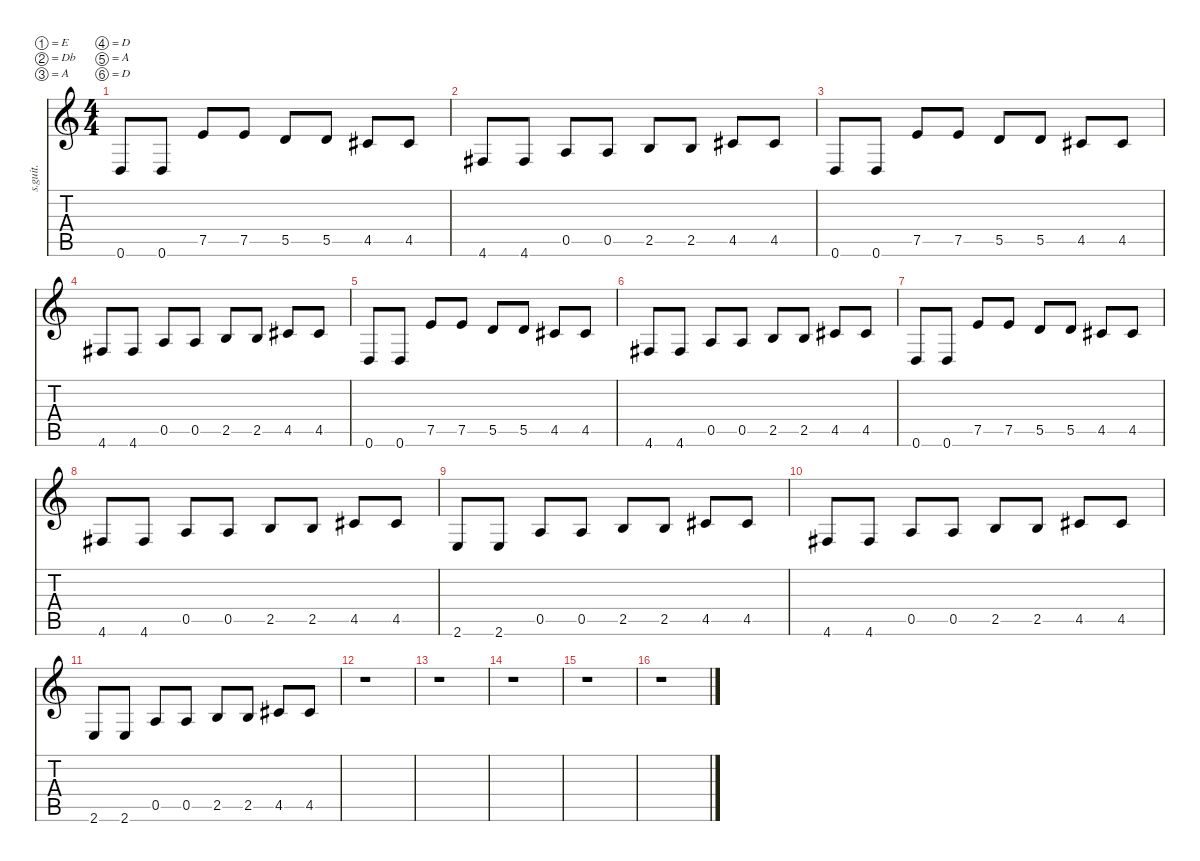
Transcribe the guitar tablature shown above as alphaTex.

\defaultSystemsLayout 4
\hideDynamics
\bracketExtendMode nobrackets
\track ("Steve Holmes" "s.guit.") {instrument electricguitarjazz}
\staff {score tabs}
\tuning (E4 Db4 A3 D3 A2 D2)
\ts (4 4)
\tempo (129 hide)
\clef g2
\ks c
0.6.8{dy mf} 0.6.8 7.5.8 7.5.8 5.5.8 5.5.8 4.5{acc #}.8 4.5{acc #}.8 |
4.6{acc #}.8 4.6{acc #}.8 0.5.8 0.5.8 2.5.8 2.5.8 4.5{acc #}.8 4.5{acc #}.8 |
0.6.8 0.6.8 7.5.8 7.5.8 5.5.8 5.5.8 4.5{acc #}.8 4.5{acc #}.8 |
4.6{acc #}.8 4.6{acc #}.8 0.5.8 0.5.8 2.5.8 2.5.8 4.5{acc #}.8 4.5{acc #}.8 |
0.6.8 0.6.8 7.5.8 7.5.8 5.5.8 5.5.8 4.5{acc #}.8 4.5{acc #}.8 |
4.6{acc #}.8 4.6{acc #}.8 0.5.8 0.5.8 2.5.8 2.5.8 4.5{acc #}.8 4.5{acc #}.8 |
0.6.8 0.6.8 7.5.8 7.5.8 5.5.8 5.5.8 4.5{acc #}.8 4.5{acc #}.8 |
4.6{acc #}.8 4.6{acc #}.8 0.5.8 0.5.8 2.5.8 2.5.8 4.5{acc #}.8 4.5{acc #}.8 |
2.6.8 2.6.8 0.5.8 0.5.8 2.5.8 2.5.8 4.5{acc #}.8 4.5{acc #}.8 |
4.6{acc #}.8 4.6{acc #}.8 0.5.8 0.5.8 2.5.8 2.5.8 4.5{acc #}.8 4.5{acc #}.8 |
2.6.8 2.6.8 0.5.8 0.5.8 2.5.8 2.5.8 4.5{acc #}.8 4.5{acc #}.8 |
r.1 |
r.1 |
r.1 |
r.1 |
r.1
